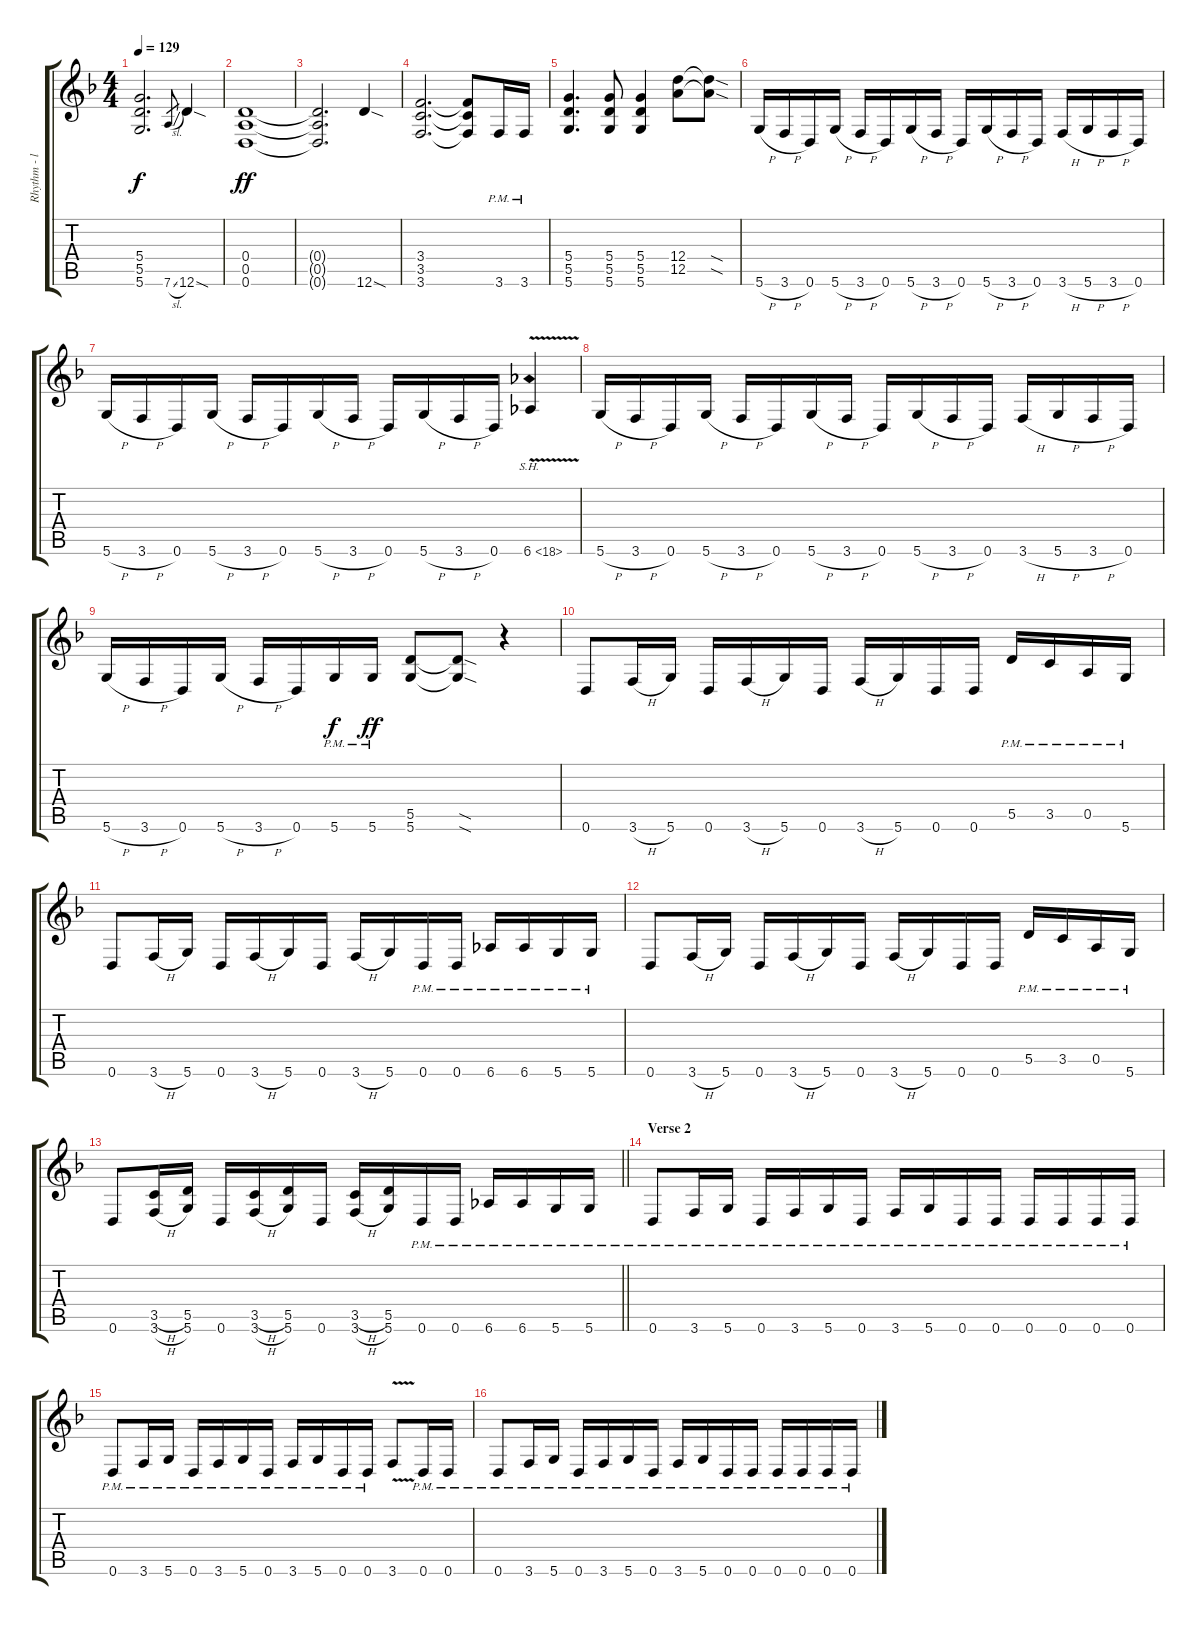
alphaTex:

\track ("Rhythm - left" "Rhythm - l") {instrument distortionguitar}
\staff {score tabs}
\tuning (E4 B3 G3 D3 A2 D2) {hide}
\ts (4 4)
\tempo 129
\clef g2
\ks dminor
(5.4 5.5 5.6).2{d dy f} 7.6{sl}.8{gr} 12.6{sod}.4 |
(0.4 0.5 0.6).1{dy ff} |
(0.4{t} 0.5{t} 0.6{t}).2{d} 12.6{sod}.4 |
(3.4 3.5 3.6).2{d} (3.4{t} 3.5{t} 3.6{t}).8 3.6{pm}.16 3.6{pm}.16 |
(5.4 5.5 5.6).4{d} (5.4 5.5 5.6).8 (5.4 5.5 5.6).4 (12.4 12.5).8 (12.4{sod t} 12.5{sod t}).8 |
5.6{h}.16 3.6{h}.16 0.6.16 5.6{h}.16 3.6{h}.16 0.6.16 5.6{h}.16 3.6{h}.16 0.6.16 5.6{h}.16 3.6{h}.16 0.6.16 3.6{h}.16 5.6{h}.16 3.6{h}.16 0.6.16 |
5.6{h}.16 3.6{h}.16 0.6.16 5.6{h}.16 3.6{h}.16 0.6.16 5.6{h}.16 3.6{h}.16 0.6.16 5.6{h}.16 3.6{h}.16 0.6.16 6.6{sh 12 v}.4 |
5.6{h}.16 3.6{h}.16 0.6.16 5.6{h}.16 3.6{h}.16 0.6.16 5.6{h}.16 3.6{h}.16 0.6.16 5.6{h}.16 3.6{h}.16 0.6.16 3.6{h}.16 5.6{h}.16 3.6{h}.16 0.6.16 |
5.6{h}.16 3.6{h}.16 0.6.16 5.6{h}.16 3.6{h}.16 0.6.16 5.6{pm}.16{dy f} 5.6{pm}.16{dy ff} (5.5 5.6).8 (5.5{sod t} 5.6{sod t}).8 r.4 |
0.6.8 3.6{h}.16 5.6.16 0.6.16 3.6{h}.16 5.6.16 0.6.16 3.6{h}.16 5.6.16 0.6.16 0.6.16 5.5{pm}.16 3.5{pm}.16 0.5{pm}.16 5.6{pm}.16 |
0.6.8 3.6{h}.16 5.6.16 0.6.16 3.6{h}.16 5.6.16 0.6.16 3.6{h}.16 5.6.16 0.6{pm}.16 0.6{pm}.16 6.6{pm}.16 6.6{pm}.16 5.6{pm}.16 5.6{pm}.16 |
0.6.8 3.6{h}.16 5.6.16 0.6.16 3.6{h}.16 5.6.16 0.6.16 3.6{h}.16 5.6.16 0.6.16 0.6.16 5.5{pm}.16 3.5{pm}.16 0.5{pm}.16 5.6{pm}.16 |
\barLineRight lightlight
0.6.8 (3.5{h} 3.6{h}).16 (5.5 5.6).16 0.6.16 (3.5{h} 3.6{h}).16 (5.5 5.6).16 0.6.16 (3.5{h} 3.6{h}).16 (5.5 5.6).16 0.6{pm}.16 0.6{pm}.16 6.6{pm}.16 6.6{pm}.16 5.6{pm}.16 5.6{pm}.16 |
\section ("" "Verse 2")
0.6{pm}.8 3.6{pm}.16 5.6{pm}.16 0.6{pm}.16 3.6{pm}.16 5.6{pm}.16 0.6{pm}.16 3.6{pm}.16 5.6{pm}.16 0.6{pm}.16 0.6{pm}.16 0.6{pm}.16 0.6{pm}.16 0.6{pm}.16 0.6{pm}.16 |
0.6{pm}.8 3.6{pm}.16 5.6{pm}.16 0.6{pm}.16 3.6{pm}.16 5.6{pm}.16 0.6{pm}.16 3.6{pm}.16 5.6{pm}.16 0.6{pm}.16 0.6{pm}.16 3.6{v}.8 0.6{pm}.16 0.6{pm}.16 |
0.6{pm}.8 3.6{pm}.16 5.6{pm}.16 0.6{pm}.16 3.6{pm}.16 5.6{pm}.16 0.6{pm}.16 3.6{pm}.16 5.6{pm}.16 0.6{pm}.16 0.6{pm}.16 0.6{pm}.16 0.6{pm}.16 0.6{pm}.16 0.6{pm}.16
